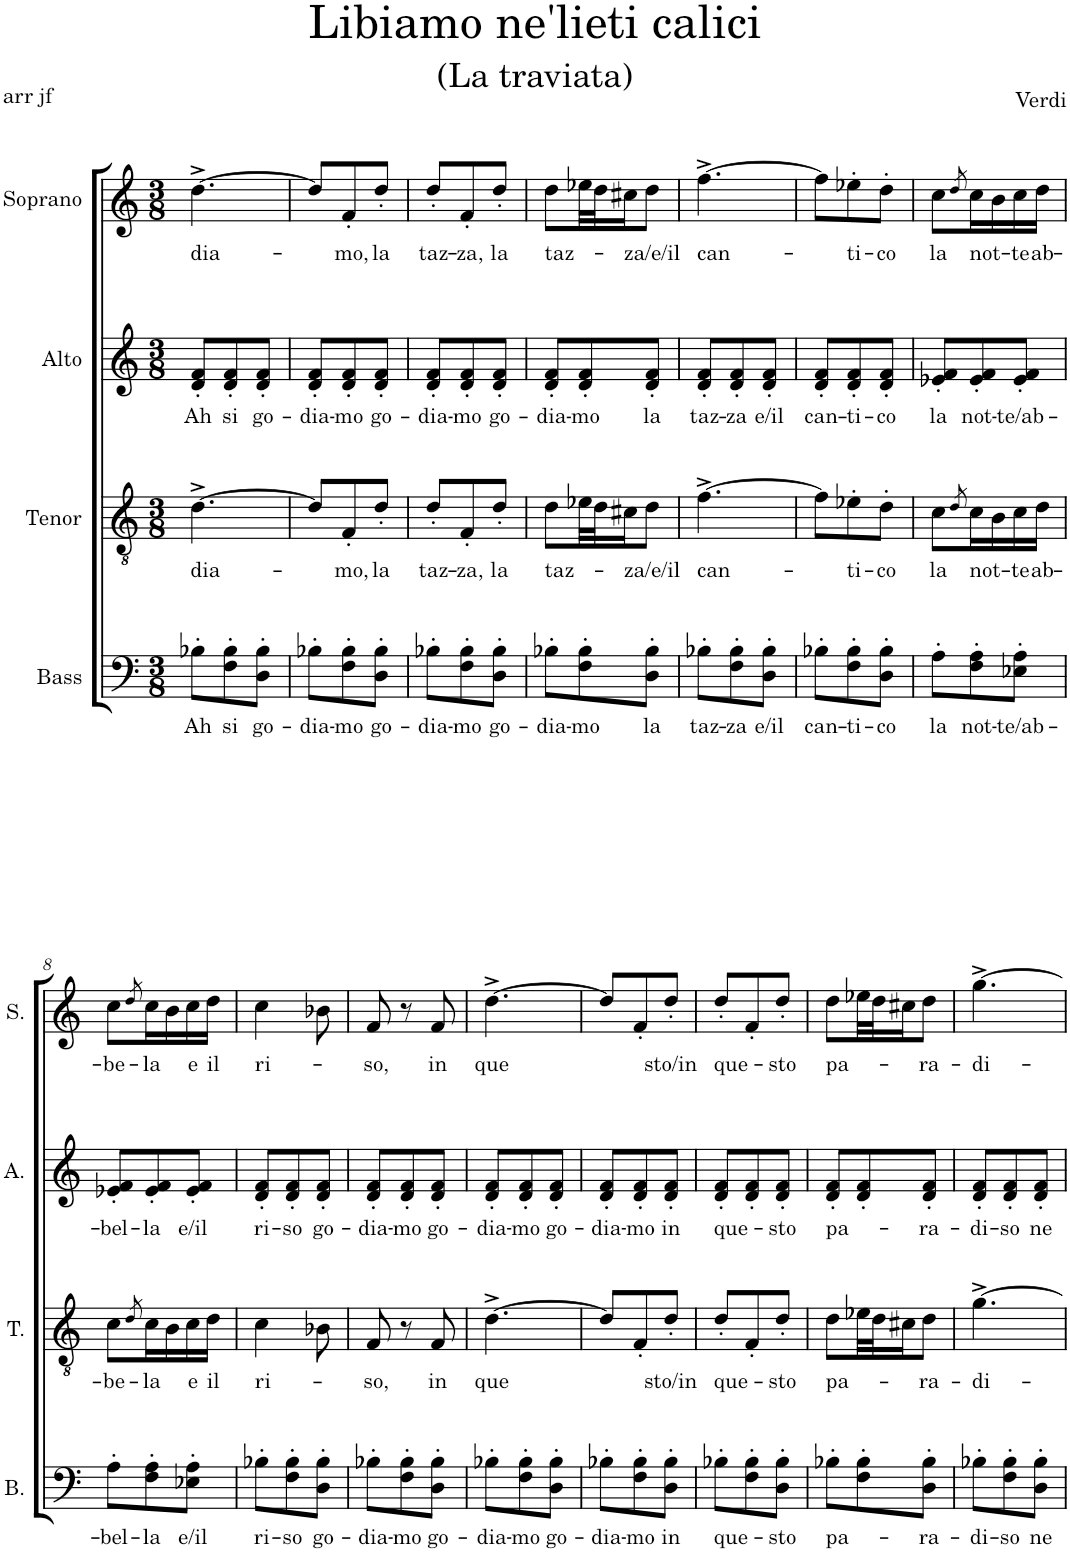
**kern	**text	**kern	**text	**kern	**text	**kern	**text
*part4	*part4	*part3	*part3	*part2	*part2	*part1	*part1
*staff4	*staff4	*staff3	*staff3	*staff2	*staff2	*staff1	*staff1
*I"Bass	*	*I"Tenor	*	*I"Alto	*	*I"Soprano	*
*I'B.	*	*I'T.	*	*I'A.	*	*I'S.	*
*clefF4	*	*clefGv2	*	*clefG2	*	*clefG2	*
*k[]	*	*k[]	*	*k[]	*	*k[]	*
*M3/8	*	*M3/8	*	*M3/8	*	*M3/8	*
=1	=1	=1	=1	=1	=1	=1	=1
!	!LO:LY:b	!	!LO:LY:b	!	!LO:LY:b	!	!LO:LY:b
8B-X'\L	Ah	[4.d^\	-dia-	8d/' 8f/'L	Ah	[4.dd^\	-dia-
!	!LO:LY:b	!	!	!	!LO:LY:b	!	!
8F\' 8B-\'	si	.	.	8d/' 8f/'	si	.	.
!	!LO:LY:b	!	!	!	!LO:LY:b	!	!
8D\' 8B-\'J	go-	.	.	8d/' 8f/'J	go-	.	.
=2	=2	=2	=2	=2	=2	=2	=2
!	!LO:LY:b	!	!	!	!LO:LY:b	!	!
8B-X'\L	-dia-	8d/L]	.	8d/' 8f/'L	-dia-	8dd/L]	.
!	!LO:LY:b	!	!LO:LY:b	!	!LO:LY:b	!	!LO:LY:b
8F\' 8B-\'	-mo	8F'/	-mo,	8d/' 8f/'	-mo	8f'/	-mo,
!	!LO:LY:b	!	!LO:LY:b	!	!LO:LY:b	!	!LO:LY:b
8D\' 8B-\'J	go-	8d'/J	la	8d/' 8f/'J	go-	8dd'/J	la
=3	=3	=3	=3	=3	=3	=3	=3
!	!LO:LY:b	!	!LO:LY:b	!	!LO:LY:b	!	!LO:LY:b
8B-X'\L	-dia-	8d'/L	taz-	8d/' 8f/'L	-dia-	8dd'/L	taz-
!	!LO:LY:b	!	!LO:LY:b	!	!LO:LY:b	!	!LO:LY:b
8F\' 8B-\'	-mo	8F'/	-za,	8d/' 8f/'	-mo	8f'/	-za,
!	!LO:LY:b	!	!LO:LY:b	!	!LO:LY:b	!	!LO:LY:b
8D\' 8B-\'J	go-	8d'/J	la	8d/' 8f/'J	go-	8dd'/J	la
=4	=4	=4	=4	=4	=4	=4	=4
!	!LO:LY:b	!	!LO:LY:b	!	!LO:LY:b	!	!LO:LY:b
8B-X'\L	-dia-	8d\L	taz-	8d/' 8f/'L	-dia-	8dd\L	taz-
!	!LO:LY:b	!	!	!	!LO:LY:b	!	!
8F\' 8B-\'	-mo	32e-X\LL	.	8d/' 8f/'	-mo	32ee-X\LL	.
.	.	32d\J	.	.	.	32dd\J	.
.	.	16c#X\J	.	.	.	16cc#X\J	.
!	!LO:LY:b	!	!LO:LY:b	!	!LO:LY:b	!	!LO:LY:b
8D\' 8B-\'J	la	8d\J	-za/e/il	8d/' 8f/'J	la	8dd\J	-za/e/il
=5	=5	=5	=5	=5	=5	=5	=5
!	!LO:LY:b	!	!LO:LY:b	!	!LO:LY:b	!	!LO:LY:b
8B-X'\L	taz-	[4.f^\	can-	8d/' 8f/'L	taz-	[4.ff^\	can-
!	!LO:LY:b	!	!	!	!LO:LY:b	!	!
8F\' 8B-\'	-za	.	.	8d/' 8f/'	-za	.	.
!	!LO:LY:b	!	!	!	!LO:LY:b	!	!
8D\' 8B-\'J	e/il	.	.	8d/' 8f/'J	e/il	.	.
=6	=6	=6	=6	=6	=6	=6	=6
!	!LO:LY:b	!	!	!	!LO:LY:b	!	!
8B-X'\L	can-	8f\L]	.	8d/' 8f/'L	can-	8ff\L]	.
!	!LO:LY:b	!	!LO:LY:b	!	!LO:LY:b	!	!LO:LY:b
8F\' 8B-\'	-ti-	8e-X'\	-ti-	8d/' 8f/'	-ti-	8ee-X'\	-ti-
!	!LO:LY:b	!	!LO:LY:b	!	!LO:LY:b	!	!LO:LY:b
8D\' 8B-\'J	-co	8d'\J	-co	8d/' 8f/'J	-co	8dd'\J	-co
=7	=7	=7	=7	=7	=7	=7	=7
!	!LO:LY:b	!	!LO:LY:b	!	!LO:LY:b	!	!LO:LY:b
8A'\L	la	8c\L	la	8e-X/' 8f/'L	la	8cc\L	la
.	.	8qd/	.	.	.	8qdd/	.
!	!LO:LY:b	!	!LO:LY:b	!	!LO:LY:b	!	!LO:LY:b
8F\' 8A\'	not-	16c\L	not-	8e-/' 8f/'	not-	16cc\L	not-
.	.	16B\	.	.	.	16b\	.
!	!LO:LY:b	!	!LO:LY:b	!	!LO:LY:b	!	!LO:LY:b
8E-X\' 8A\'J	-te/ab-	16c\	-te	8e-/' 8f/'J	-te/ab-	16cc\	-te
!	!	!	!LO:LY:b	!	!	!	!LO:LY:b
.	.	16d\JJ	ab-	.	.	16dd\JJ	ab-
!!LO:LB:g=z
=8	=8	=8	=8	=8	=8	=8	=8
!	!LO:LY:b	!	!LO:LY:b	!	!LO:LY:b	!	!LO:LY:b
8A'\L	-bel-	8c\L	-be-	8e-X/' 8f/'L	-bel-	8cc\L	-be-
.	.	8qd/	.	.	.	8qdd/	.
!	!LO:LY:b	!	!LO:LY:b	!	!LO:LY:b	!	!LO:LY:b
8F\' 8A\'	-la	16c\L	-la	8e-/' 8f/'	-la	16cc\L	-la
.	.	16B\	.	.	.	16b\	.
!	!LO:LY:b	!	!LO:LY:b	!	!LO:LY:b	!	!LO:LY:b
8E-X\' 8A\'J	e/il	16c\	e	8e-/' 8f/'J	e/il	16cc\	e
!	!	!	!LO:LY:b	!	!	!	!LO:LY:b
.	.	16d\JJ	il	.	.	16dd\JJ	il
=9	=9	=9	=9	=9	=9	=9	=9
!	!LO:LY:b	!	!LO:LY:b	!	!LO:LY:b	!	!LO:LY:b
8B-X'\L	ri-	4c\	ri-	8d/' 8f/'L	ri-	4cc\	ri-
!	!LO:LY:b	!	!	!	!LO:LY:b	!	!
8F\' 8B-\'	-so	.	.	8d/' 8f/'	-so	.	.
!	!LO:LY:b	!	!	!	!LO:LY:b	!	!
8D\' 8B-\'J	go-	8B-X\	.	8d/' 8f/'J	go-	8b-X\	.
=10	=10	=10	=10	=10	=10	=10	=10
!	!LO:LY:b	!	!LO:LY:b	!	!LO:LY:b	!	!LO:LY:b
8B-X'\L	-dia-	8F/	-so,	8d/' 8f/'L	-dia-	8f/	-so,
!	!LO:LY:b	!	!	!	!LO:LY:b	!	!
8F\' 8B-\'	-mo	8r	.	8d/' 8f/'	-mo	8r	.
!	!LO:LY:b	!	!LO:LY:b	!	!LO:LY:b	!	!LO:LY:b
8D\' 8B-\'J	go-	8F/	in	8d/' 8f/'J	go-	8f/	in
=11	=11	=11	=11	=11	=11	=11	=11
!	!LO:LY:b	!	!LO:LY:b	!	!LO:LY:b	!	!LO:LY:b
8B-X'\L	-dia-	[4.d^\	que	8d/' 8f/'L	-dia-	[4.dd^\	que
!	!LO:LY:b	!	!	!	!LO:LY:b	!	!
8F\' 8B-\'	-mo	.	.	8d/' 8f/'	-mo	.	.
!	!LO:LY:b	!	!	!	!LO:LY:b	!	!
8D\' 8B-\'J	go-	.	.	8d/' 8f/'J	go-	.	.
=12	=12	=12	=12	=12	=12	=12	=12
!	!LO:LY:b	!	!	!	!LO:LY:b	!	!
8B-X'\L	-dia-	8d/L]	.	8d/' 8f/'L	-dia-	8dd/L]	.
!	!LO:LY:b	!	!	!	!LO:LY:b	!	!
8F\' 8B-\'	-mo	8F'/	.	8d/' 8f/'	-mo	8f'/	.
!	!LO:LY:b	!	!LO:LY:b	!	!LO:LY:b	!	!LO:LY:b
8D\' 8B-\'J	in	8d'/J	sto/in	8d/' 8f/'J	in	8dd'/J	sto/in
=13	=13	=13	=13	=13	=13	=13	=13
!	!LO:LY:b	!	!LO:LY:b	!	!LO:LY:b	!	!LO:LY:b
8B-X'\L	que-	8d'/L	que-	8d/' 8f/'L	que-	8dd'/L	que-
8F\' 8B-\'	.	8F'/	.	8d/' 8f/'	.	8f'/	.
!	!LO:LY:b	!	!LO:LY:b	!	!LO:LY:b	!	!LO:LY:b
8D\' 8B-\'J	-sto	8d'/J	-sto	8d/' 8f/'J	-sto	8dd'/J	-sto
=14	=14	=14	=14	=14	=14	=14	=14
!	!LO:LY:b	!	!LO:LY:b	!	!LO:LY:b	!	!LO:LY:b
8B-X'\L	pa-	8d\L	pa-	8d/' 8f/'L	pa-	8dd\L	pa-
8F\' 8B-\'	.	32e-X\LL	.	8d/' 8f/'	.	32ee-X\LL	.
.	.	32d\J	.	.	.	32dd\J	.
.	.	16c#X\J	.	.	.	16cc#X\J	.
!	!LO:LY:b	!	!LO:LY:b	!	!LO:LY:b	!	!LO:LY:b
8D\' 8B-\'J	-ra-	8d\J	-ra-	8d/' 8f/'J	-ra-	8dd\J	-ra-
=15	=15	=15	=15	=15	=15	=15	=15
!	!LO:LY:b	!	!LO:LY:b	!	!LO:LY:b	!	!LO:LY:b
8B-X'\L	-di-	[4.g^\	-di-	8d/' 8f/'L	-di-	[4.gg^\	-di-
!	!LO:LY:b	!	!	!	!LO:LY:b	!	!
8F\' 8B-\'	-so	.	.	8d/' 8f/'	-so	.	.
!	!LO:LY:b	!	!	!	!LO:LY:b	!	!
8D\' 8B-\'J	ne	.	.	8d/' 8f/'J	ne	.	.
=	=	=	=	=	=	=	=
*-	*-	*-	*-	*-	*-	*-	*-
